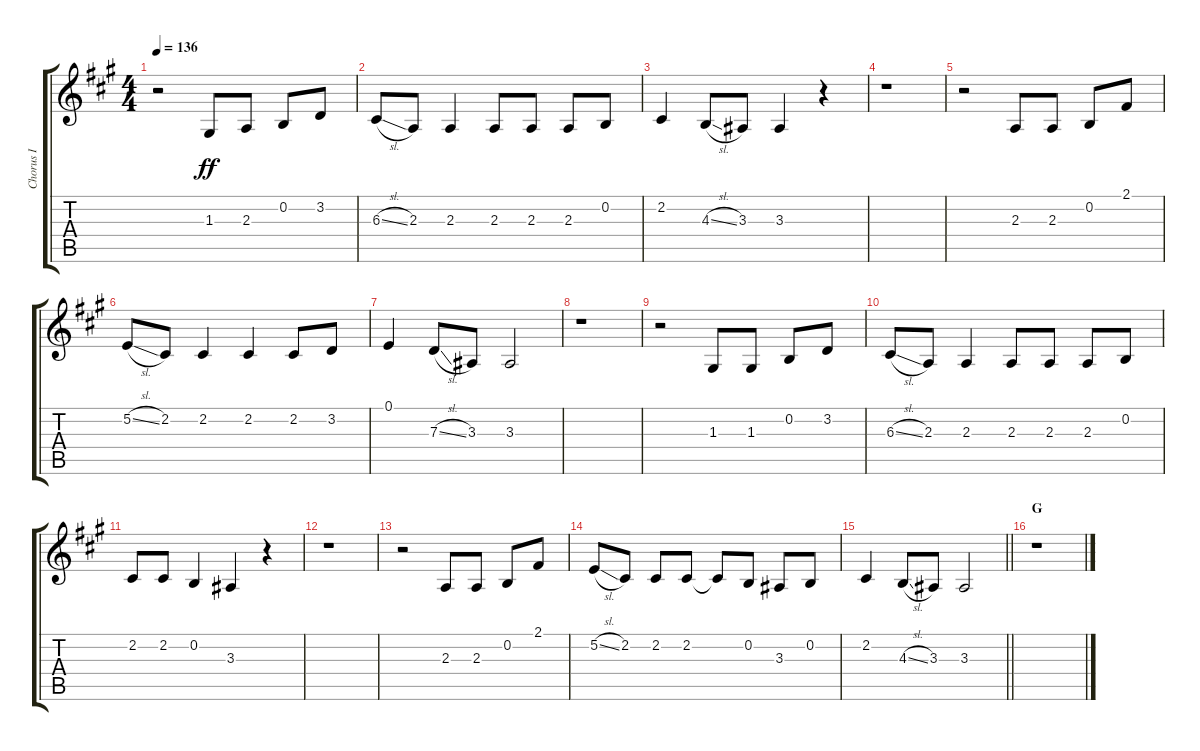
\track ("Chorus I" "Chorus I") {instrument voiceoohs}
\staff {score tabs}
\tuning (E4 B3 G3 D3 A2 E2) {hide}
\ts (4 4)
\tempo 136
\clef g2
\ks a
r.2{dy ff} 1.3.8 2.3.8 0.2.8 3.2.8 |
6.3{sl}.8 2.3.8 2.3.4 2.3.8 2.3.8 2.3.8 0.2.8 |
2.2.4 4.3{sl}.8 3.3.8 3.3.4 r.4 |
r.1 |
r.2 2.3.8 2.3.8 0.2.8 2.1.8 |
5.2{sl}.8 2.2.8 2.2.4 2.2.4 2.2.8 3.2.8 |
0.1.4 7.3{sl}.8 3.3.8 3.3.2 |
r.1 |
r.2 1.3.8 1.3.8 0.2.8 3.2.8 |
6.3{sl}.8 2.3.8 2.3.4 2.3.8 2.3.8 2.3.8 0.2.8 |
2.2.8 2.2.8 0.2.4 3.3.4 r.4 |
r.1 |
r.2 2.3.8 2.3.8 0.2.8 2.1.8 |
5.2{sl}.8 2.2.8 2.2.8 2.2.8 2.2{t}.8 0.2.8 3.3.8 0.2.8 |
\barLineRight lightlight
2.2.4 4.3{sl}.8 3.3.8 3.3.2 |
\section ("" "G")
r.1
